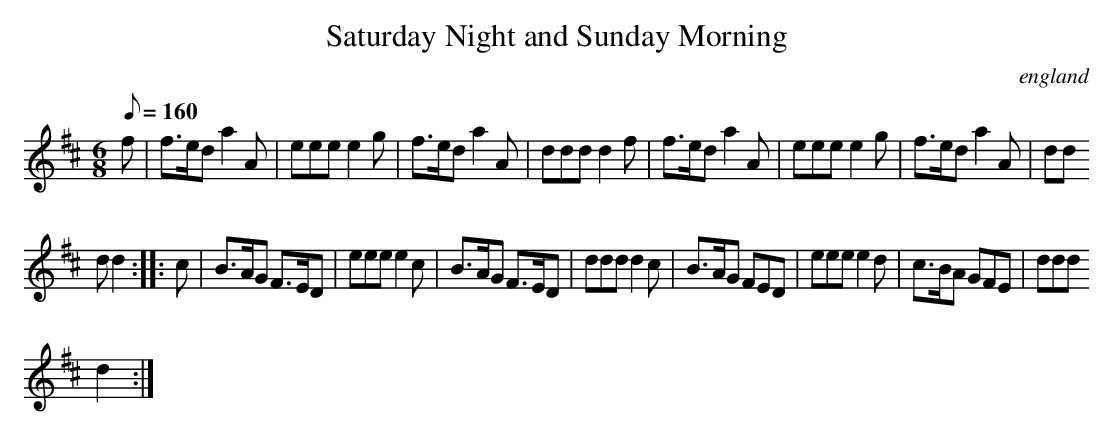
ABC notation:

X:1
T: Saturday Night and Sunday Morning
O:england
M:6/8
L:1/8
Q:160
K:D
f|f>ed a2 A| eee e2 g|f>ed a2 A|ddd d2 f|f>ed a2 A|eee e2 g|f>ed a2 A|dd
d d2::\
c|B>AG F>ED| eee e2 c|B>AG F>ED|ddd d2 c|B>AG FED|eee e2  d|c>BA GFE|ddd
d2:|
